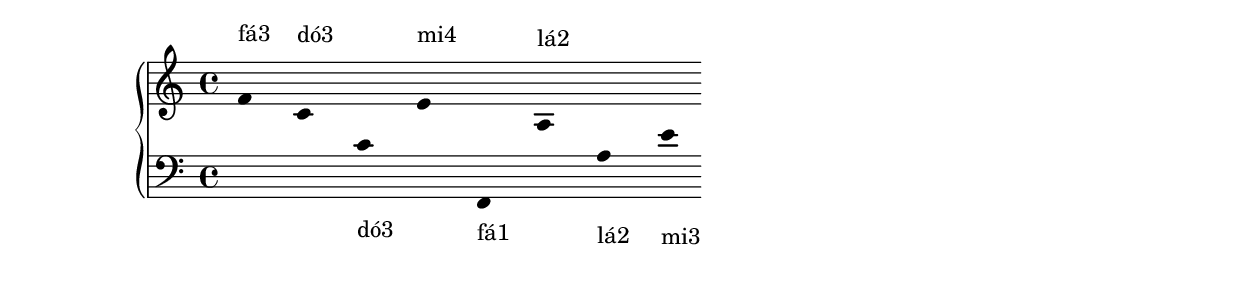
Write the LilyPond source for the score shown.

\version "2.10.0"

\score {
     \context PianoStaff <<
	\new Staff =  "up" {
		\clef treble
	<<
		\relative c' {
		\once \override TextScript #'extra-offset = #'( 0.0 . 1.5 )
\fatText		f^\markup {fá3}
		s4
		\once \override TextScript #'extra-offset = #'( 0.0 . 1.4 )	
\fatText		c^\markup {dó3}
		s4
		\bar " "
		s4
		s4
		\once \override TextScript #'extra-offset = #'( 0.0 . 1.4 )
\fatText		e^\markup {mi4}

		s4
		\bar " "
		s4
		s4
		\once \override TextScript #'extra-offset = #'( 0.0 . 1.0 )
\fatText		a,^\markup {lá2}
		s4
		\bar " "
		s4
		s4
		s4
		}
	   >>
	}

	\new Staff =  "down" {
	        \clef bass
	<<
		\relative c {
		s4
		s4
		s4
		s4
		\once \override TextScript #'extra-offset = #'( 0.0 . -1.7 )
\fatText		c'_\markup {dó3}
		s4
		s4
		s4
		\once \override TextScript #'extra-offset = #'( 0.0 . -1.0 )
\fatText		f,,_\markup {fá1}
		s4
		s4
		s4
		\once \override TextScript #'extra-offset = #'( 0.0 . -2.3 )
\fatText		a'_\markup {lá2}
		s4
		\once \override TextScript #'extra-offset = #'( 0.0 . -2.4 )
\fatText		e'_\markup {mi3}
		}
	  >>
	}
    >>

    \layout {
	ragged-right = ##t 
	\context {
	    \Staff
		\consists Horizontal_bracket_engraver
		\override Stem #'transparent = ##t
	}
    }
}

